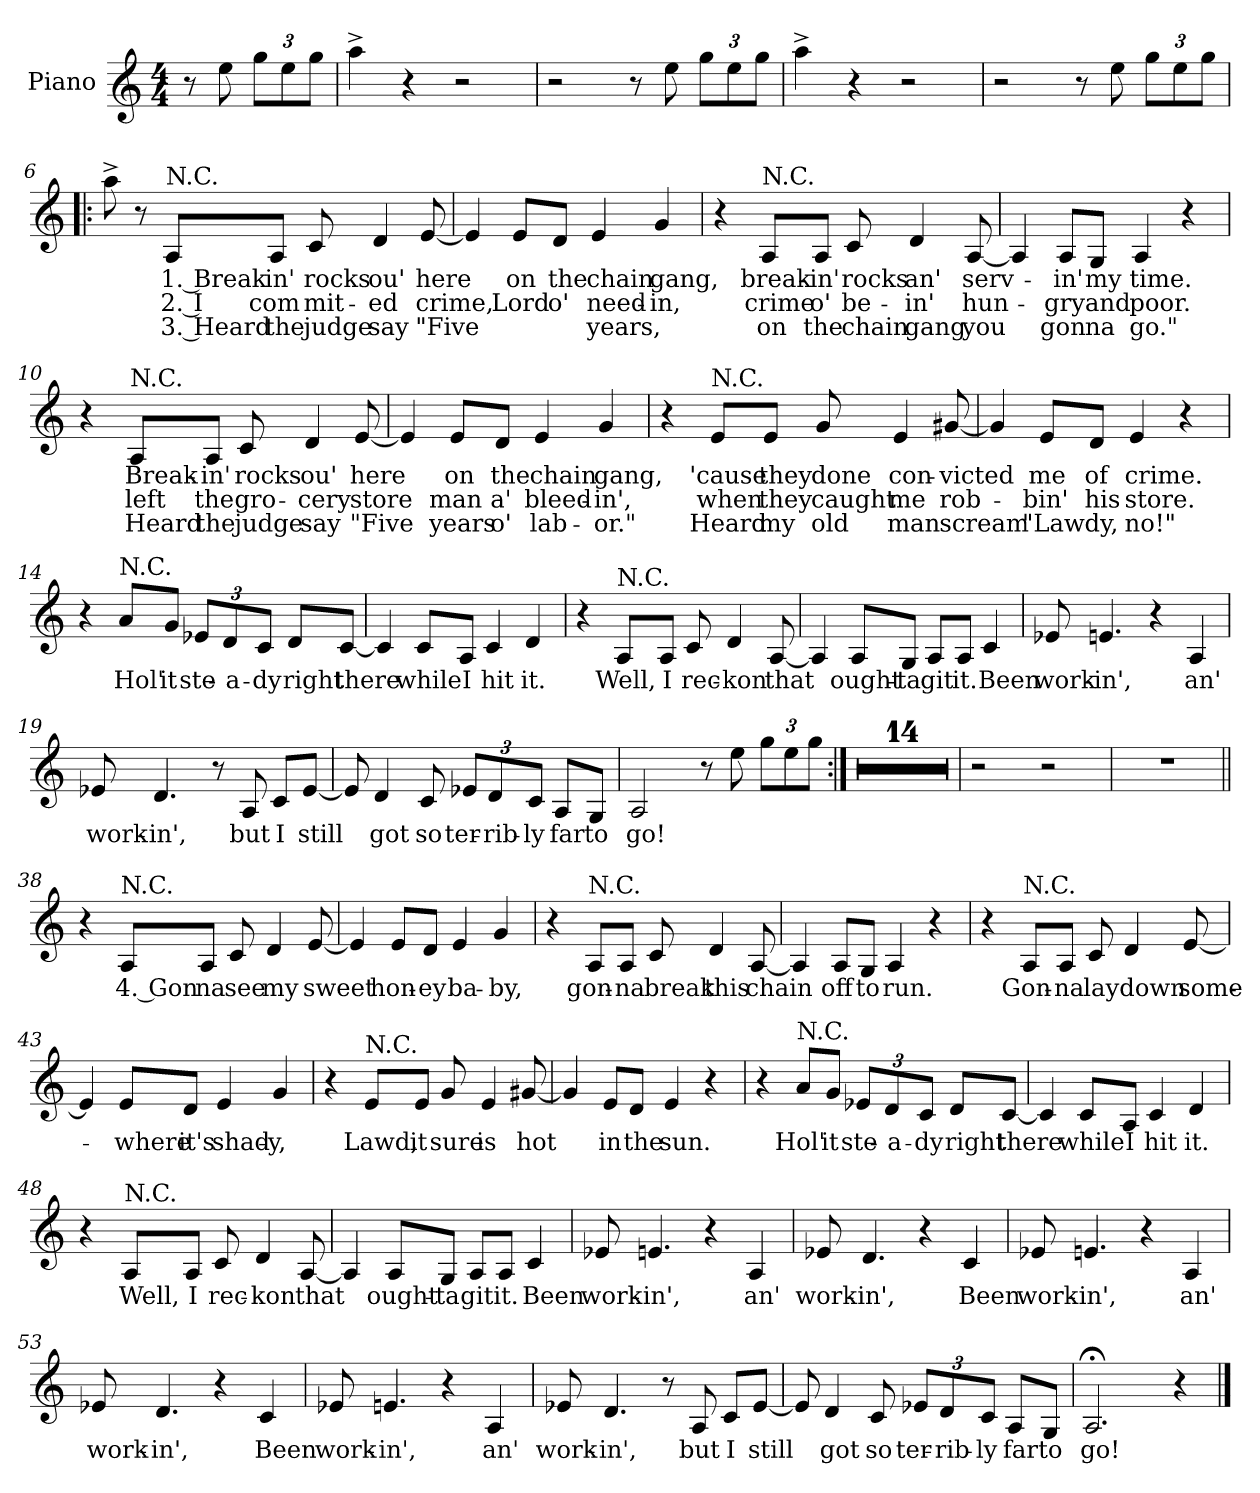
**kern	**text	**text	**text
*part1	*part1	*part1	*part1
*staff1	*staff1	*staff1	*staff1
*I"Piano	*	*	*
*I'Pno	*	*	*
*clefG2	*	*	*
*k[]	*	*	*
*C:	*	*	*
*M4/4	*	*	*
=1	=1	=1	=1
8r	.	.	.
8ee\	.	.	.
*Xbrackettup	*	*	*
12gg\L	.	.	.
12ee\	.	.	.
12gg\J	.	.	.
=2	=2	=2	=2
4aa^\	.	.	.
4r	.	.	.
2r	.	.	.
=3	=3	=3	=3
2r	.	.	.
8r	.	.	.
8ee\	.	.	.
12gg\L	.	.	.
12ee\	.	.	.
12gg\J	.	.	.
=4	=4	=4	=4
4aa^\	.	.	.
4r	.	.	.
2r	.	.	.
=5	=5	=5	=5
2r	.	.	.
8r	.	.	.
8ee\	.	.	.
12gg\L	.	.	.
12ee\	.	.	.
12gg\J	.	.	.
!!LO:LB:g=z
=6!|:	=6!|:	=6!|:	=6!|:
8aa^\	.	.	.
8r	.	.	.
!LO:TX:a:t=N.C.	!	!	!
8A/L	1. Break	2. I	3. Heard
8A/J	in'	com	the
8c/	rocks	-mit-	judge
4d/	ou'	-ed	say
[8e/	here	crime,	"Five
=7	=7	=7	=7
4e/]	.	.	.
8e/L	on	Lord	.
8d/J	the	o'	.
4e/	chain	need-	years,
4g/	gang,	-in,	.
=8	=8	=8	=8
4r	.	.	.
!LO:TX:a:t=N.C.	!	!	!
8A/L	break-	crime	on
8A/J	-in'	o'	the
8c/	rocks	be-	chain
4d/	an'	-in'	gang
[8A/	serv-	hun-	you
=9	=9	=9	=9
4A/]	.	.	.
8A/L	-in'	-gry	gon
8G/J	my	and	-na
4A/	time.	poor.	go."
4r	.	.	.
!!LO:LB:g=z
=10	=10	=10	=10
4r	.	.	.
!LO:TX:a:t=N.C.	!	!	!
8A/L	Break-	left	Heard
8A/J	-in'	the	the
8c/	rocks	gro-	judge
4d/	ou'	-cery	say
[8e/	here	store	"Five
=11	=11	=11	=11
4e/]	.	.	.
8e/L	on	man	years
8d/J	the	a'	o'
4e/	chain	bleed-	lab-
4g/	gang,	-in',	-or."
=12	=12	=12	=12
4r	.	.	.
!LO:TX:a:t=N.C.	!	!	!
8e/L	'cause	when	Heard
8e/J	they	they	my
8g/	done	caught	old
4e/	con-	me	man
[8g#X/	-victed	rob-	scream
=13	=13	=13	=13
4g#/]	.	.	.
8e/L	me	-bin'	"Law
8d/J	of	his	-dy,
4e/	crime.	store.	no!"
4r	.	.	.
!!LO:LB:g=z
=14	=14	=14	=14
4r	.	.	.
!LO:TX:a:t=N.C.	!	!	!
8a/L	Hol'	.	.
8g/J	it	.	.
12e-X/L	ste-	.	.
12d/	-a-	.	.
12c/J	-dy	.	.
8d/L	right	.	.
[8c/J	there	.	.
=15	=15	=15	=15
4c/]	.	.	.
8c/L	while	.	.
8A/J	I	.	.
4c/	hit	.	.
4d/	it.	.	.
=16	=16	=16	=16
4r	.	.	.
!LO:TX:a:t=N.C.	!	!	!
8A/L	Well,	.	.
8A/J	I	.	.
8c/	rec-	.	.
4d/	-kon	.	.
[8A/	that	.	.
=17	=17	=17	=17
4A/]	.	.	.
8A/L	ought-	.	.
8G/J	-ta	.	.
8A/L	git	.	.
8A/J	it.	.	.
4c/	Been	.	.
!!LO:LB:g=z
=18	=18	=18	=18
8e-X/	work-	.	.
4.en/	-in',	.	.
4r	.	.	.
4A/	an'	.	.
=19	=19	=19	=19
8e-X/	work-	.	.
4.d/	-in',	.	.
8r	.	.	.
8A/	but	.	.
8c/L	I	.	.
[8e-/J	still	.	.
=20	=20	=20	=20
8e-/]	.	.	.
4d/	got	.	.
8c/	so	.	.
12e-/L	ter-	.	.
12d/	-rib-	.	.
12c/J	-ly	.	.
8A/L	far	.	.
8G/J	to	.	.
=21	=21	=21	=21
2A/	go!	.	.
8r	.	.	.
8ee\	.	.	.
12gg\L	.	.	.
12ee\	.	.	.
12gg\J	.	.	.
!!LO:LB:g=z
=22:|!	=22:|!	=22:|!	=22:|!
1r	.	.	.
=23	=23	=23	=23
1r	.	.	.
=24	=24	=24	=24
1r	.	.	.
=25	=25	=25	=25
1r	.	.	.
!!LO:LB:g=z
=26	=26	=26	=26
1r	.	.	.
=27	=27	=27	=27
1r	.	.	.
=28	=28	=28	=28
1r	.	.	.
=29	=29	=29	=29
1r	.	.	.
!!LO:PB:g=z
=30	=30	=30	=30
1r	.	.	.
=31	=31	=31	=31
1r	.	.	.
=32	=32	=32	=32
1r	.	.	.
=33	=33	=33	=33
1r	.	.	.
!!LO:LB:g=z
=34	=34	=34	=34
1r	.	.	.
=35	=35	=35	=35
1r	.	.	.
=36	=36	=36	=36
2r	.	.	.
2r	.	.	.
=37	=37	=37	=37
1r	.	.	.
!!LO:LB:g=z
=38||	=38||	=38||	=38||
4r	.	.	.
!LO:TX:a:t=N.C.	!	!	!
8A/L	4. Gon	.	.
8A/J	na	.	.
8c/	see	.	.
4d/	my	.	.
[8e/	sweet	.	.
=39	=39	=39	=39
4e/]	.	.	.
8e/L	hon-	.	.
8d/J	-ey	.	.
4e/	ba-	.	.
4g/	-by,	.	.
=40	=40	=40	=40
4r	.	.	.
!LO:TX:a:t=N.C.	!	!	!
8A/L	gon-	.	.
8A/J	-na	.	.
8c/	break	.	.
4d/	this	.	.
[8A/	chain	.	.
=41	=41	=41	=41
4A/]	.	.	.
8A/L	off	.	.
8G/J	to	.	.
4A/	run.	.	.
4r	.	.	.
!!LO:LB:g=z
=42	=42	=42	=42
4r	.	.	.
!LO:TX:a:t=N.C.	!	!	!
8A/L	Gon-	.	.
8A/J	-na	.	.
8c/	lay	.	.
4d/	down	.	.
[8e/	some-	.	.
=43	=43	=43	=43
4e/]	.	.	.
8e/L	-where	.	.
8d/J	it's	.	.
4e/	shad-	.	.
4g/	-y,	.	.
=44	=44	=44	=44
4r	.	.	.
!LO:TX:a:t=N.C.	!	!	!
8e/L	Lawd,	.	.
8e/J	it	.	.
8g/	sure	.	.
4e/	is	.	.
[8g#X/	hot	.	.
=45	=45	=45	=45
4g#/]	.	.	.
8e/L	in	.	.
8d/J	the	.	.
4e/	sun.	.	.
4r	.	.	.
!!LO:LB:g=z
=46	=46	=46	=46
4r	.	.	.
!LO:TX:a:t=N.C.	!	!	!
8a/L	Hol'	.	.
8g/J	it	.	.
12e-X/L	ste-	.	.
12d/	-a-	.	.
12c/J	-dy	.	.
8d/L	right	.	.
[8c/J	there	.	.
=47	=47	=47	=47
4c/]	.	.	.
8c/L	while	.	.
8A/J	I	.	.
4c/	hit	.	.
4d/	it.	.	.
=48	=48	=48	=48
4r	.	.	.
!LO:TX:a:t=N.C.	!	!	!
8A/L	Well,	.	.
8A/J	I	.	.
8c/	rec-	.	.
4d/	-kon	.	.
[8A/	that	.	.
=49	=49	=49	=49
4A/]	.	.	.
8A/L	ought-	.	.
8G/J	-ta	.	.
8A/L	git	.	.
8A/J	it.	.	.
4c/	Been	.	.
!!LO:LB:g=z
=50	=50	=50	=50
8e-X/	work-	.	.
4.en/	-in',	.	.
4r	.	.	.
4A/	an'	.	.
=51	=51	=51	=51
8e-X/	work-	.	.
4.d/	-in',	.	.
4r	.	.	.
4c/	Been	.	.
=52	=52	=52	=52
8e-X/	work-	.	.
4.en/	-in',	.	.
4r	.	.	.
4A/	an'	.	.
=53	=53	=53	=53
8e-X/	work-	.	.
4.d/	-in',	.	.
4r	.	.	.
4c/	Been	.	.
!!LO:LB:g=z
=54	=54	=54	=54
8e-X/	work-	.	.
4.en/	-in',	.	.
4r	.	.	.
4A/	an'	.	.
=55	=55	=55	=55
8e-X/	work-	.	.
4.d/	-in',	.	.
8r	.	.	.
8A/	but	.	.
8c/L	I	.	.
[8e-/J	still	.	.
=56	=56	=56	=56
8e-/]	.	.	.
4d/	got	.	.
8c/	so	.	.
12e-/L	ter-	.	.
12d/	-rib-	.	.
12c/J	-ly	.	.
8A/L	far	.	.
8G/J	to	.	.
=57	=57	=57	=57
2.A;</	go!	.	.
4r	.	.	.
==	==	==	==
*-	*-	*-	*-
